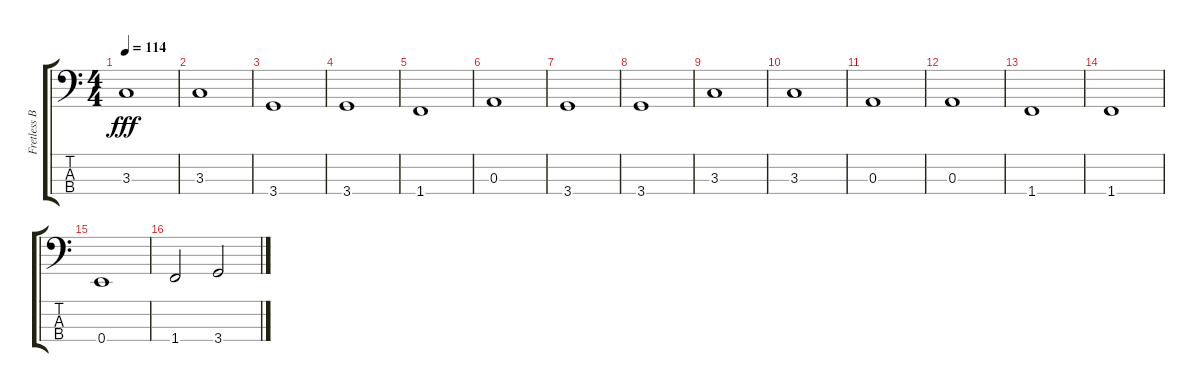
\track ("Fretless Bass" "Fretless B") {instrument fretlessbass}
\staff {score tabs}
\tuning (G2 D2 A1 E1) {hide}
\ts (4 4)
\tempo 114
\clef f4
\ks c
3.3.1{dy fff} |
3.3.1 |
3.4.1 |
3.4.1 |
1.4.1 |
0.3.1 |
3.4.1 |
3.4.1 |
3.3.1 |
3.3.1 |
0.3.1 |
0.3.1 |
1.4.1 |
1.4.1 |
0.4.1 |
1.4.2 3.4.2
